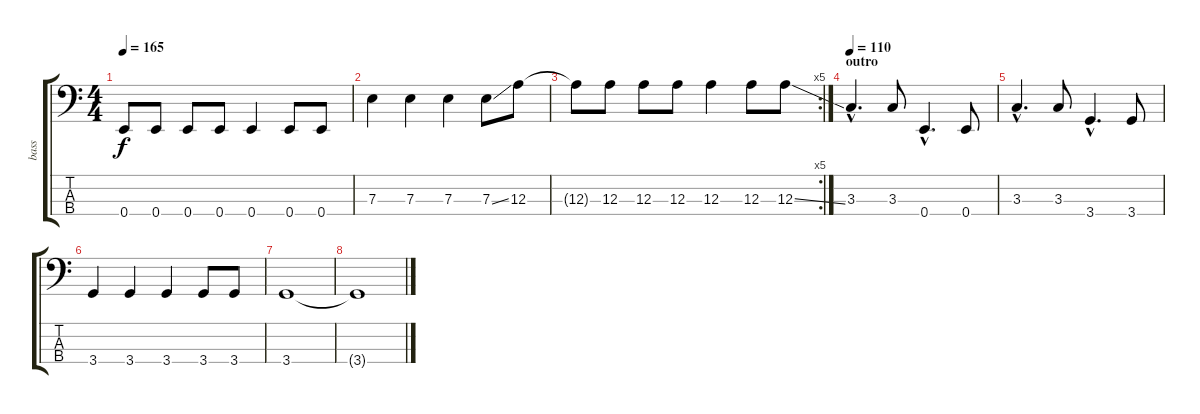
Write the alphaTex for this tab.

\track ("bass" "bass") {instrument electricbasspick}
\staff {score tabs}
\tuning (G2 D2 A1 E1) {hide}
\ts (4 4)
\tempo 165
\clef f4
\ks c
0.4{t}.8{dy f} 0.4.8 0.4.8 0.4.8 0.4.4 0.4.8 0.4.8 |
7.3.4 7.3.4 7.3.4 7.3{ss}.8 12.3.8 |
\rc 5
12.3{t}.8 12.3.8 12.3.8 12.3.8 12.3.4 12.3.8 12.3{ss}.8 |
\section ("" "outro")
\tempo 110
3.3{hac}.4{d} 3.3.8 0.4{hac}.4{d} 0.4.8 |
3.3{hac}.4{d} 3.3.8 3.4{hac}.4{d} 3.4.8 |
3.4.4 3.4.4 3.4.4 3.4.8 3.4.8 |
3.4.1 |
3.4{t}.1
